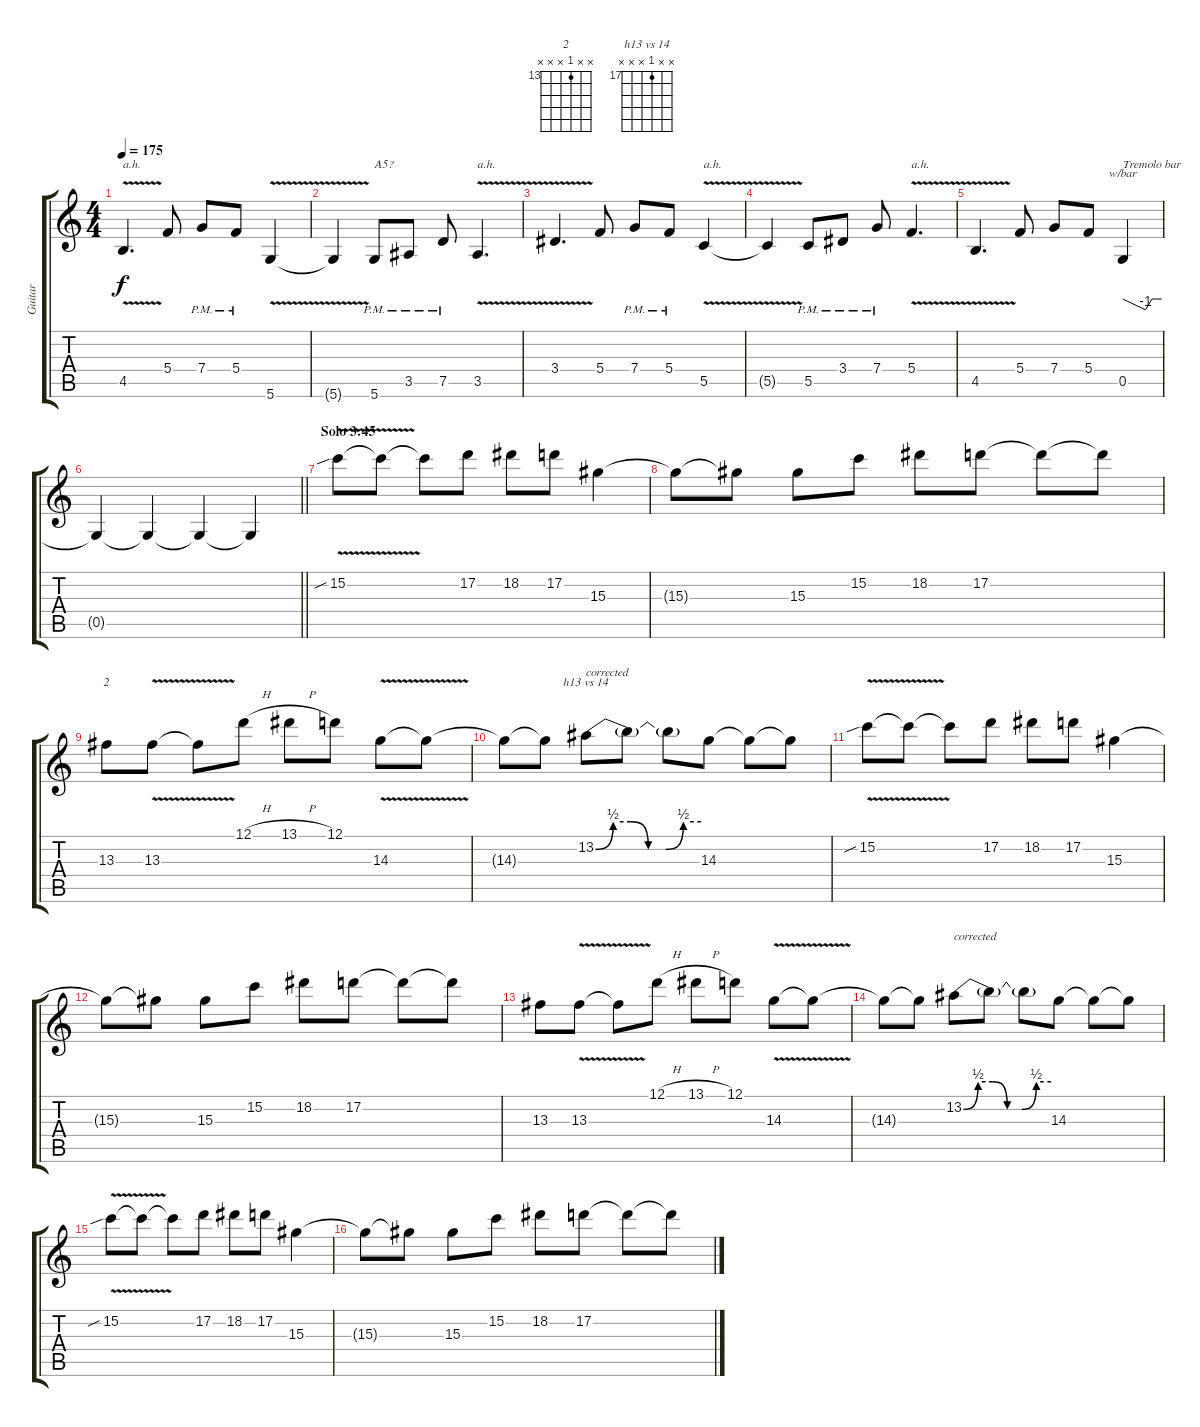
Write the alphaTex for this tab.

\track ("Guitar" "Guitar") {instrument distortionguitar}
\staff {score tabs}
\tuning (D4 A3 F3 C3 G2 D2) {hide}
\chord ("2" x x 13 x x x) {firstfret 13}
\chord ("h13 vs 14" x x 17 x x x) {firstfret 17}
\ts (4 4)
\tempo 175
\clef g2
\ks c
4.5{v}.4{d txt "a.h." dy f} 5.4.8 7.4{pm}.8 5.4{pm}.8 5.6{v}.4 |
5.6{t}.4 5.6{pm}.8{txt "A5?"} 3.5{pm}.8 7.5{pm}.8 3.5{v}.4{d txt "a.h."} |
3.4{v}.4{d} 5.4.8 7.4{pm}.8 5.4{pm}.8 5.5{v}.4{txt "a.h."} |
5.5{t}.4 5.5{pm}.8 3.4{pm}.8 7.4{pm}.8 5.4{v}.4{d txt "a.h."} |
4.5{v}.4{d} 5.4.8 7.4.8 5.4.8 0.5.4{tbe (custom default 0 0 35 -4 45 0 50 0 60 0) txt "Tremolo bar"} |
\barLineRight lightlight
0.5{t}.4 0.5{t}.4 0.5{t}.4 0.5{t}.4 |
\section ("" "Solo 3:45")
15.2{v sib}.8 15.2{t}.8 15.2{t}.8 17.2.8 18.2.8 17.2.8 15.3.4 |
15.3{t}.8 15.3{t}.8 15.3.8 15.2.8 18.2.8 17.2.8 17.2{t}.8 17.2{t}.8 |
13.3.8{ch "2"} 13.3{v}.8 13.3{t}.8 12.1{h}.8 13.1{h}.8 12.1.8 14.3{v}.8 14.3{t}.8 |
14.3{t}.8 14.3{t}.8 13.2{be (custom 0 0 10 2 20 2 30 0 40 0 50 2 60 2)}.8{ch "h13 vs 14" txt "corrected"} 13.2{t}.8 13.2{t}.8 14.3.8 14.3{t}.8 14.3{t}.8 |
15.2{v sib}.8 15.2{t}.8 15.2{t}.8 17.2.8 18.2.8 17.2.8 15.3.4 |
15.3{t}.8 15.3{t}.8 15.3.8 15.2.8 18.2.8 17.2.8 17.2{t}.8 17.2{t}.8 |
13.3.8 13.3{v}.8 13.3{t}.8 12.1{h}.8 13.1{h}.8 12.1.8 14.3{v}.8 14.3{t}.8 |
14.3{t}.8 14.3{t}.8 13.2{be (custom 0 0 10 2 20 2 30 0 40 0 50 2 60 2)}.8{txt "corrected"} 13.2{t}.8 13.2{t}.8 14.3.8 14.3{t}.8 14.3{t}.8 |
15.2{v sib}.8 15.2{t}.8 15.2{t}.8 17.2.8 18.2.8 17.2.8 15.3.4 |
15.3{t}.8 15.3{t}.8 15.3.8 15.2.8 18.2.8 17.2.8 17.2{t}.8 17.2{t}.8
